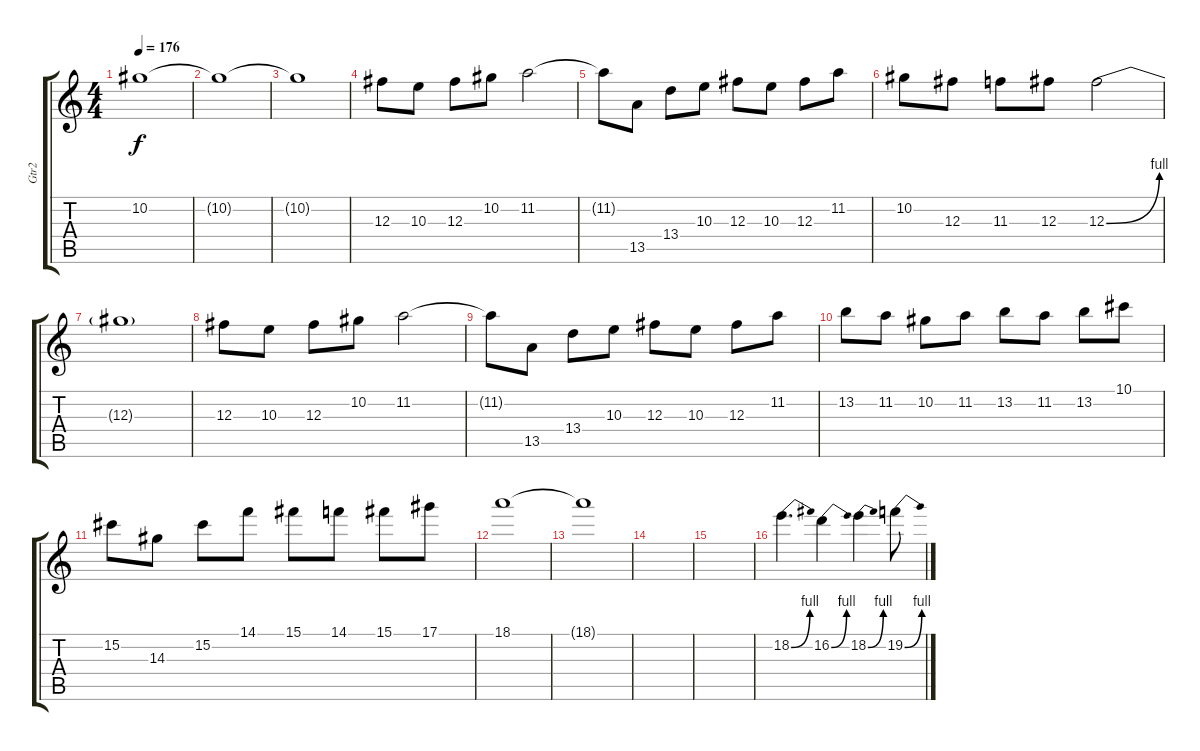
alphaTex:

\track ("Gtr2" "Gtr2") {instrument overdrivenguitar}
\staff {score tabs}
\tuning (Eb4 Bb3 Gb3 Db3 Ab2 Eb2) {hide}
\ts (4 4)
\tempo 176
\clef g2
\ks c
10.2{t}.1{dy f} |
10.2{t}.1 |
10.2{t}.1 |
12.3.8 10.3.8 12.3.8 10.2.8 11.2.2 |
11.2{t}.8 13.5.8 13.4.8 10.3.8 12.3.8 10.3.8 12.3.8 11.2.8 |
10.2.8 12.3.8 11.3.8 12.3.8 12.3{be (bend 0 0 60 4)}.2 |
12.3{t}.1 |
12.3.8 10.3.8 12.3.8 10.2.8 11.2.2 |
11.2{t}.8 13.5.8 13.4.8 10.3.8 12.3.8 10.3.8 12.3.8 11.2.8 |
13.2.8 11.2.8 10.2.8 11.2.8 13.2.8 11.2.8 13.2.8 10.1.8 |
15.2.8 14.3.8 15.2.8 14.1.8 15.1.8 14.1.8 15.1.8 17.1.8 |
18.1.1 |
18.1{t}.1 |
|
|
18.2{be (bend 0 0 60 4)}.4{d} 16.2{be (bend 0 0 60 4)}.4 18.2{be (bend 0 0 60 4)}.4 19.2{be (bend 0 0 60 4)}.8
